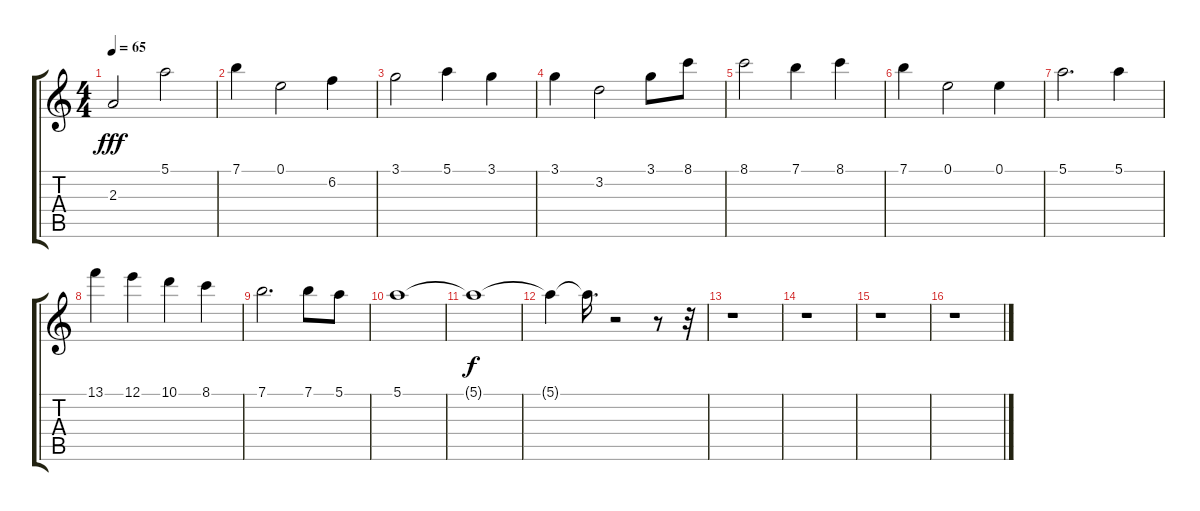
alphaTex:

\track "" {instrument overdrivenguitar}
\staff {score tabs}
\tuning (E4 B3 G3 D3 A2 E2) {hide}
\ts (4 4)
\tempo 65
\clef g2
\ks c
2.3.2{dy fff} 5.1.2 |
7.1.4 0.1.2 6.2.4 |
3.1.2 5.1.4 3.1.4 |
3.1.4 3.2.2 3.1.8 8.1.8 |
8.1.2 7.1.4 8.1.4 |
7.1.4 0.1.2 0.1.4 |
5.1.2{d} 5.1.4 |
13.1.4 12.1.4 10.1.4 8.1.4 |
7.1.2{d} 7.1.8 5.1.8 |
5.1.1 |
5.1{t}.1{dy f} |
5.1{t}.4 5.1{t}.16{d} r.2 r.8 r.32 |
r.1 |
r.1 |
r.1 |
r.1
